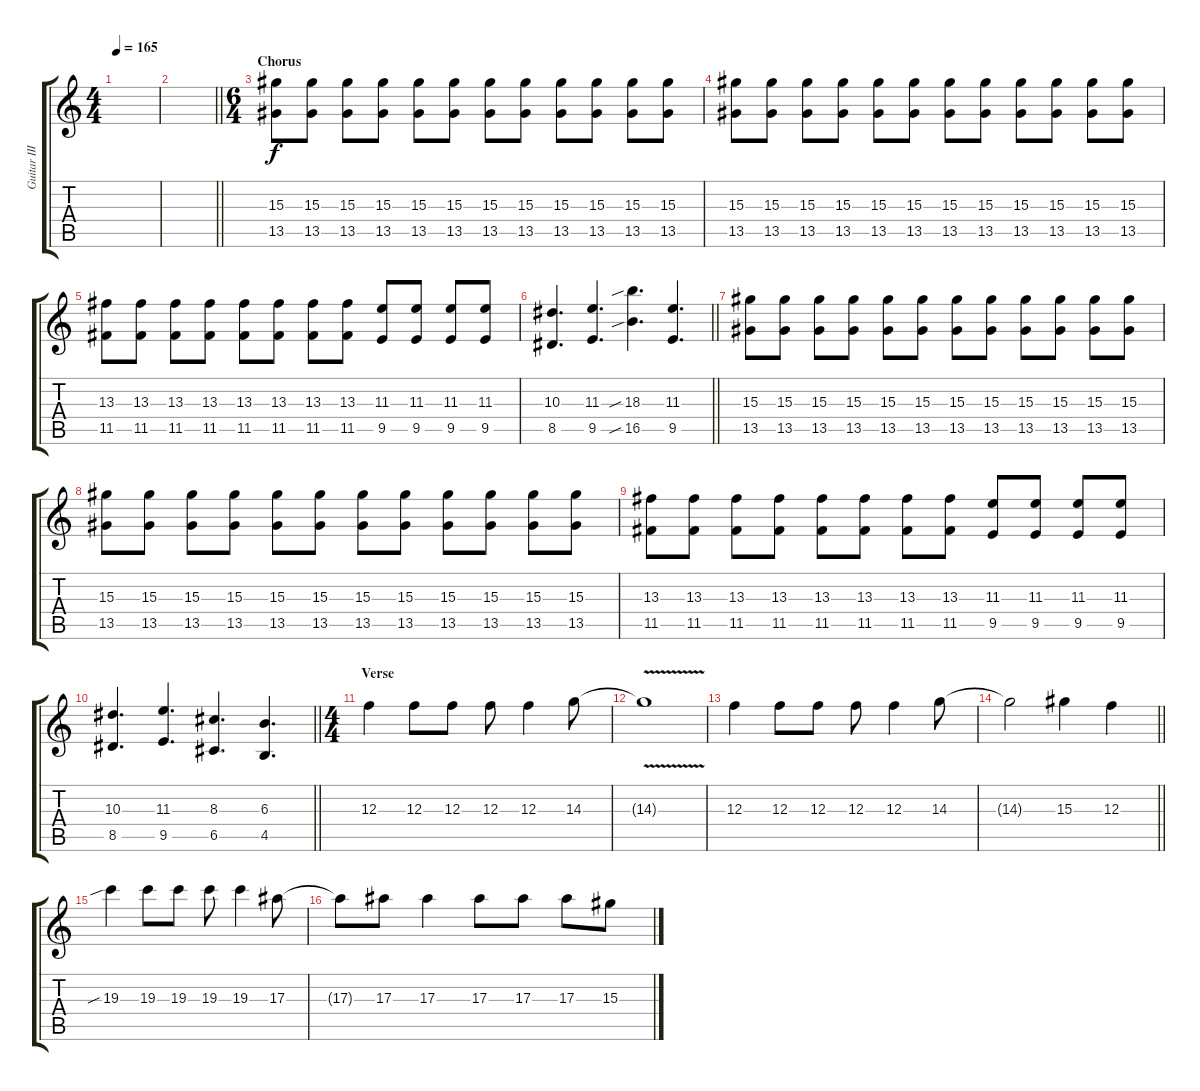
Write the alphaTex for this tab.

\track ("Guitar IIII" "Guitar III") {instrument electricguitarjazz}
\staff {score tabs}
\tuning (D4 A3 F3 C3 G2 C2) {hide}
\ts (4 4)
\tempo 165
\clef g2
\ks c
|
\barLineRight lightlight
|
\ts (6 4)
\section ("" "Chorus")
(15.3 13.5).8{volume 12 instrument overdrivenguitar} (15.3 13.5).8 (15.3 13.5).8 (15.3 13.5).8 (15.3 13.5).8 (15.3 13.5).8 (15.3 13.5).8 (15.3 13.5).8 (15.3 13.5).8 (15.3 13.5).8 (15.3 13.5).8 (15.3 13.5).8 |
(15.3 13.5).8 (15.3 13.5).8 (15.3 13.5).8 (15.3 13.5).8 (15.3 13.5).8 (15.3 13.5).8 (15.3 13.5).8 (15.3 13.5).8 (15.3 13.5).8 (15.3 13.5).8 (15.3 13.5).8 (15.3 13.5).8 |
(13.3 11.5).8 (13.3 11.5).8 (13.3 11.5).8 (13.3 11.5).8 (13.3 11.5).8 (13.3 11.5).8 (13.3 11.5).8 (13.3 11.5).8 (11.3 9.5).8 (11.3 9.5).8 (11.3 9.5).8 (11.3 9.5).8 |
\barLineRight lightlight
(10.3 8.5).4{d} (11.3 9.5).4{d} (18.3{sib} 16.5{sib}).4{d} (11.3 9.5).4{d} |
\section ("" "")
(15.3 13.5).8{volume 12 instrument overdrivenguitar} (15.3 13.5).8 (15.3 13.5).8 (15.3 13.5).8 (15.3 13.5).8 (15.3 13.5).8 (15.3 13.5).8 (15.3 13.5).8 (15.3 13.5).8 (15.3 13.5).8 (15.3 13.5).8 (15.3 13.5).8 |
(15.3 13.5).8 (15.3 13.5).8 (15.3 13.5).8 (15.3 13.5).8 (15.3 13.5).8 (15.3 13.5).8 (15.3 13.5).8 (15.3 13.5).8 (15.3 13.5).8 (15.3 13.5).8 (15.3 13.5).8 (15.3 13.5).8 |
(13.3 11.5).8 (13.3 11.5).8 (13.3 11.5).8 (13.3 11.5).8 (13.3 11.5).8 (13.3 11.5).8 (13.3 11.5).8 (13.3 11.5).8 (11.3 9.5).8 (11.3 9.5).8 (11.3 9.5).8 (11.3 9.5).8 |
\barLineRight lightlight
(10.3 8.5).4{d} (11.3 9.5).4{d} (8.3 6.5).4{d} (6.3 4.5).4{d} |
\ts (4 4)
\section ("" "Verse")
12.3.4{volume 8 instrument electricguitarjazz} 12.3.8 12.3.8 12.3.8 12.3.4 14.3.8 |
14.3{v t}.1 |
12.3.4 12.3.8 12.3.8 12.3.8 12.3.4 14.3.8 |
\barLineRight lightlight
14.3{t}.2 15.3.4 12.3.4 |
\section ("" "")
19.3{sib}.4 19.3.8 19.3.8 19.3.8 19.3.4 17.3.8 |
17.3{t}.8 17.3.8 17.3.4 17.3.8 17.3.8 17.3.8 15.3.8
